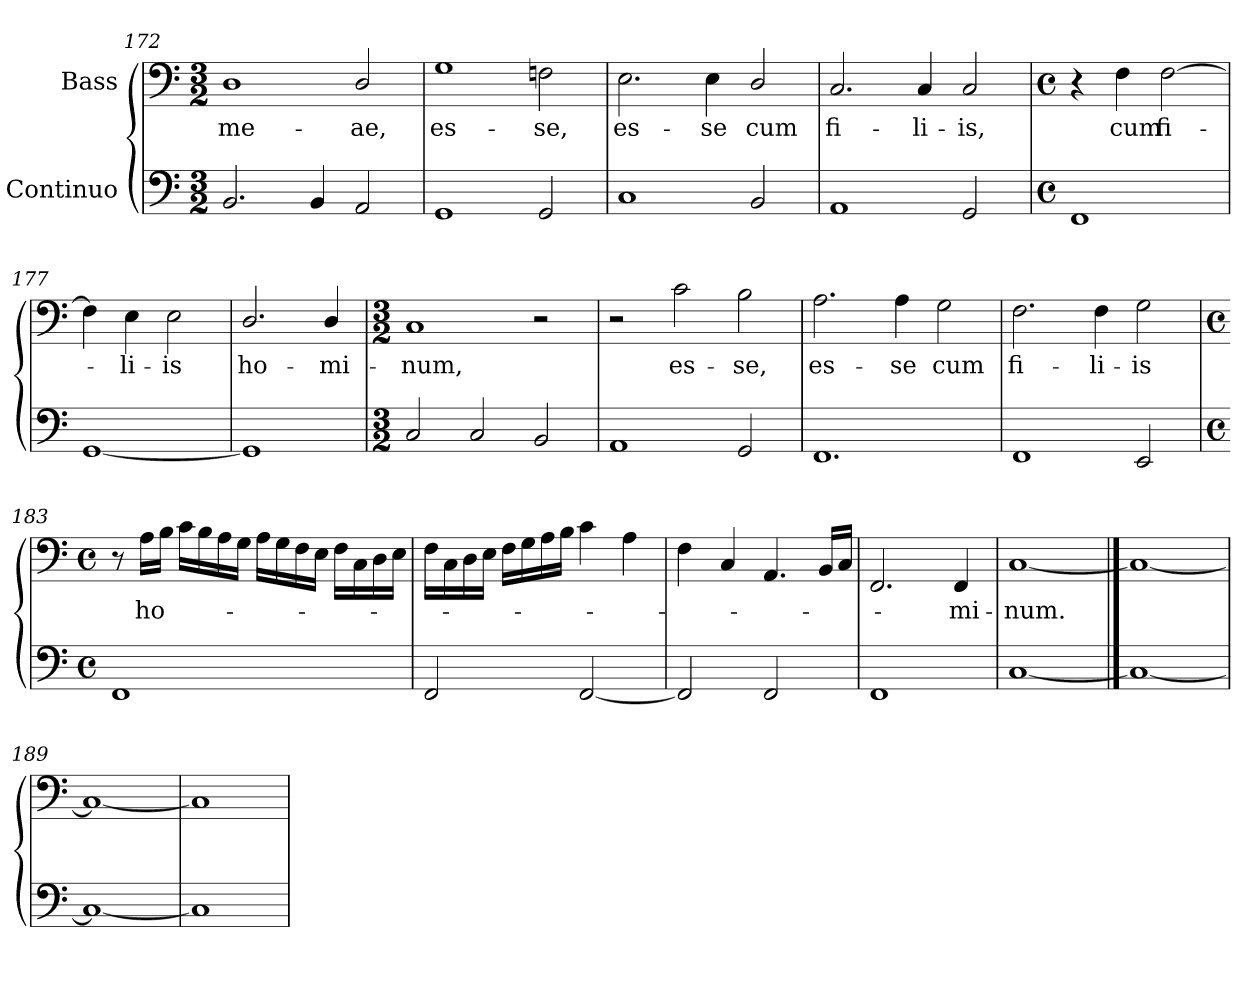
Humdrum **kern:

**kern	**kern	**text
*part2	*part1	*part1
*staff2	*staff1	*staff1
*I"Continuo	*I"Bass	*
*clefF4	*clefF4	*
*k[]	*k[]	*
*C:	*C:	*
*M3/2	*M3/2	*
=172	=172	=172
!	!	!LO:LY:b:color=#000000
2.BBi/	1Di	me-
4BBi/	.	.
!	!	!LO:LY:b:color=#000000
2AAi/	2Di/	-ae,
=173	=173	=173
!	!	!LO:LY:b:color=#000000
1GGi	1Gi	es-
!	!	!LO:LY:b:color=#000000
2GGi/	2Fni\	-se,
=174	=174	=174
!	!	!LO:LY:b:color=#000000
1Ci	2.Ei\	es-
!	!	!LO:LY:b:color=#000000
.	4Ei\	-se
!	!	!LO:LY:b:color=#000000
2BBi/	2Di/	cum
=175	=175	=175
!	!	!LO:LY:b:color=#000000
1AAi	2.Ci/	fi-
!	!	!LO:LY:b:color=#000000
.	4Ci/	-li-
!	!	!LO:LY:b:color=#000000
2GGi/	2Ci/	-is,
=176	=176	=176
*M4/4	*M4/4	*
*met(c)	*met(c)	*
1FFi	4r	.
!	!	!LO:LY:b:color=#000000
.	4Fi\	cum
!	!	!LO:LY:b:color=#000000
.	[2Fi\	fi-
!!LO:LB:g=z
=177	=177	=177
[1GGi	4Fi\]	.
!	!	!LO:LY:b:color=#000000
.	4Ei\	-li-
!	!	!LO:LY:b:color=#000000
.	2Ei\	-is
=178	=178	=178
!	!	!LO:LY:b:color=#000000
1GGi]	2.Di/	ho-
!	!	!LO:LY:b:color=#000000
.	4Di/	-mi-
=179	=179	=179
*M3/2	*M3/2	*
!	!	!LO:LY:b:color=#000000
2Ci/	1Ci	-num,
2Ci/	.	.
2BBi/	2r	.
=180	=180	=180
1AAi	2r	.
!	!	!LO:LY:b:color=#000000
.	2ci\	es-
!	!	!LO:LY:b:color=#000000
2GGi/	2Bi\	-se,
=181	=181	=181
!	!	!LO:LY:b:color=#000000
1.FFi	2.Ai\	es-
!	!	!LO:LY:b:color=#000000
.	4Ai\	-se
!	!	!LO:LY:b:color=#000000
.	2Gi\	cum
=182	=182	=182
!	!	!LO:LY:b:color=#000000
1FFi	2.Fi\	fi-
!	!	!LO:LY:b:color=#000000
.	4Fi\	-li-
!	!	!LO:LY:b:color=#000000
2EEi/	2Gi\	-is
!!LO:LB:g=z
=183	=183	=183
*M4/4	*M4/4	*
*met(c)	*met(c)	*
1FFi	8r	.
!	!	!LO:LY:b:color=#000000
.	16Ai\LL	ho-
.	16Bi\JJ	.
.	16ci\LL	.
.	16Bi\	.
.	16Ai\	.
.	16Gi\JJ	.
.	16Ai\LL	.
.	16Gi\	.
.	16Fi\	.
.	16Ei\JJ	.
.	16Fi\LL	.
.	16Ci\	.
.	16Di\	.
.	16Ei\JJ	.
=184	=184	=184
2FFi/	16Fi\LL	.
.	16Ci\	.
.	16Di\	.
.	16Ei\JJ	.
.	16Fi\LL	.
.	16Gi\	.
.	16Ai\	.
.	16Bi\JJ	.
[2FFi/	4ci\	.
.	4Ai\	.
=185	=185	=185
2FFi/]	4Fi\	.
.	4Ci/	.
2FFi/	4.AAi/	.
.	16BBi/LL	.
.	16Ci/JJ	.
=186	=186	=186
1FFi	2.FFi/	.
!	!	!LO:LY:b:color=#000000
.	4FFi/	-mi-
=187	=187	=187
!	!	!LO:LY:b:color=#000000
[1Ci	[1Ci	-num.
==188	==188	==188
1Ci_	1Ci_	.
=189	=189	=189
1Ci_	1Ci_	.
=190	=190	=190
1Ci]	1Ci]	.
=	=	=
*-	*-	*-
